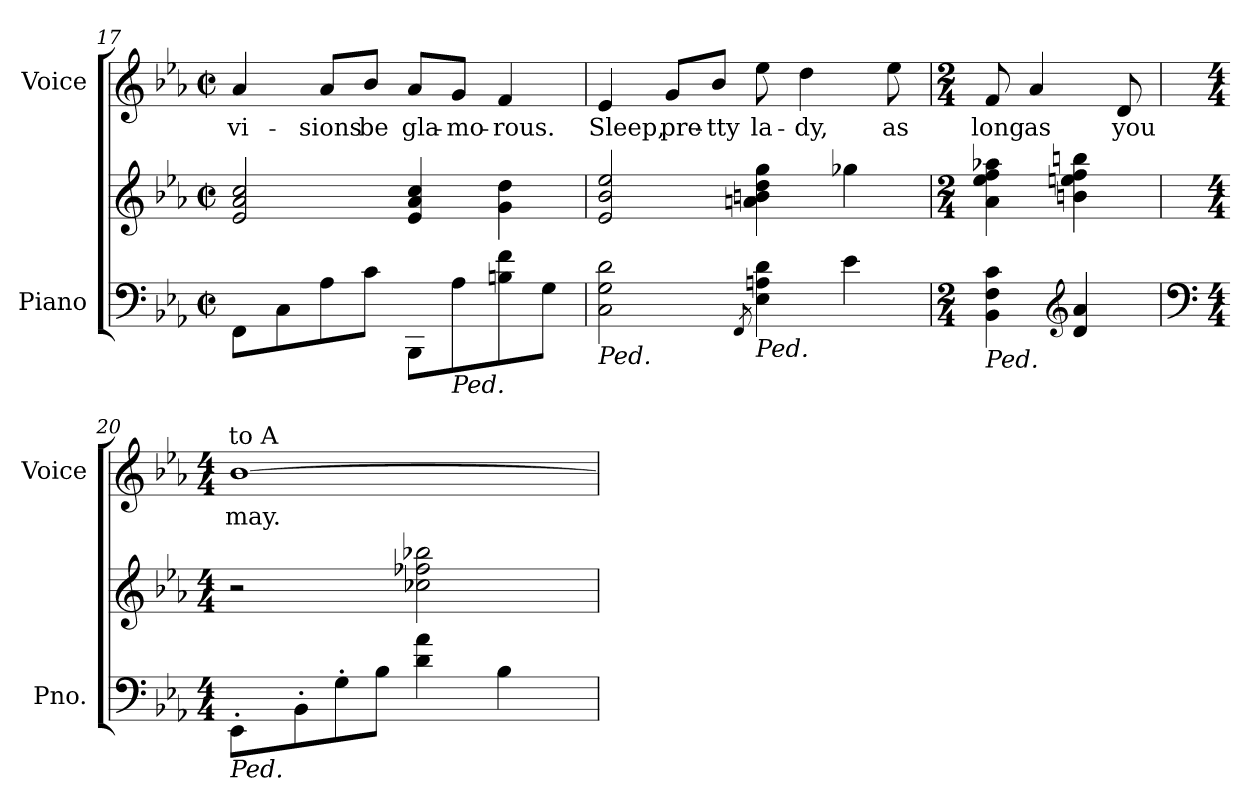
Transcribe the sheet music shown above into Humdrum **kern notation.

**kern	**kern	**kern	**text
*part2	*part2	*part1	*part1
*staff3	*staff2	*staff1	*staff1
*I"Piano	*	*I"Voice	*
*I'Pno.	*	*I'Voice	*
*clefF4	*clefG2	*clefG2	*
*k[b-e-a-]	*k[b-e-a-]	*k[b-e-a-]	*
*E-:	*E-:	*E-:	*
*M2/2	*M2/2	*M2/2	*
*met(c|)	*met(c|)	*met(c|)	*
=17	=17	=17	=17
!	!	!	!LO:LY:b:color=#000000
8FFi\L	2e-i/ 2a-i 2cci	4a-i/	vi-
8Ci\	.	.	.
!	!	!	!LO:LY:b:color=#000000
8A-i\	.	8a-i/L	-sions
!	!	!	!LO:LY:b:color=#000000
8ci\J	.	8b-i/J	be
!	!	!	!LO:LY:b:color=#000000
8BBB-i\L	4e-i/ 4a-i 4cci	8a-i/L	gla-
!LO:TX:b:i:t=Ped.	!	!	!
!	!	!	!LO:LY:b:color=#000000
8A-i\	.	8gi/J	-mo-
!	!	!	!LO:LY:b:color=#000000
8Bni\ 8fi	4gi\ 4ddi	4fi/	-rous.
8Gi\J	.	.	.
=18	=18	=18	=18
!LO:TX:b:i:t=Ped.	!	!	!
!	!	!	!LO:LY:b:color=#000000
2Ci\ 2Gi 2di	2e-i/ 2b-i 2ee-i	4e-i/	Sleep,
!	!	!	!LO:LY:b:color=#000000
.	.	8gi/L	pre-
!	!	!	!LO:LY:b:color=#000000
.	.	8b-i/J	-tty
8qFFi/	.	.	.
!LO:TX:b:i:t=Ped.	!	!	!
!	!	!	!LO:LY:b:color=#000000
4E-i\ 4Ani 4di	4ani\ 4bni 4ddi 4ggi	8ee-i\	la-
!	!	!	!LO:LY:b:color=#000000
.	.	4ddi\	-dy,
4e-i\	4gg-Xi\	.	.
!	!	!	!LO:LY:b:color=#000000
.	.	8ee-i\	as
!!LO:PB:g=z
=19	=19	=19	=19
*M2/4	*M2/4	*M2/4	*
!LO:TX:b:i:t=Ped.	!	!	!
!	!	!	!LO:LY:b:color=#000000
4BB-i\ 4Fi 4ci	4a-i\ 4ee-i 4ffi 4aa-Xi	8fi/	long
!	!	!	!LO:LY:b:color=#000000
.	.	4a-i/	as
*clefG2	*	*	*
4di/ 4a-i	4bni\ 4eeni 4ffi 4bbni	.	.
!	!	!	!LO:LY:b:color=#000000
.	.	8di/	you
=20	=20	=20	=20
*clefF4	*	*	*
*M4/4	*M4/4	*M4/4	*
!LO:TX:b:i:t=Ped.	!	!	!
!	!	!	!LO:LY:b:color=#000000
*	*	*^	*
8EE-'i\L	2r	[>1b-i	16ryy	may.
.	.	.	32ryy	.
.	.	.	512.ryy	.
!	!	!	!LO:TX:a:rj:t=to A	!
.	.	.	2ryy	.
8BB-'i\	.	.	.	.
8G'i\	.	.	.	.
8B-i\J	.	.	.	.
4di\ 4a-i	2cc-Xi\ 2ff-Xi 2bb-Xi	.	.	.
.	.	.	4ryy	.
4B-i\	.	.	.	.
.	.	.	8ryy	.
.	.	.	64ryy	.
.	.	.	128ryy	.
.	.	.	256ryy	.
.	.	.	1024ryy	.
*	*	*v	*v	*
=	=	=	=
*-	*-	*-	*-
